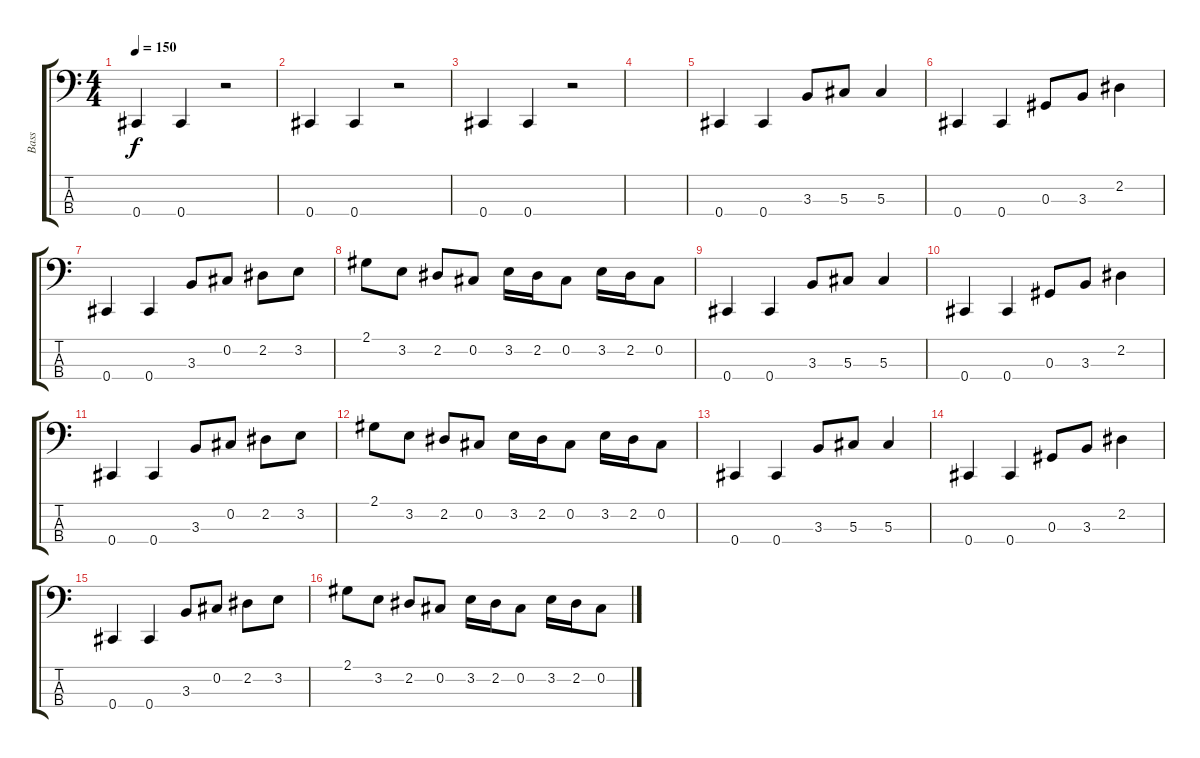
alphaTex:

\track ("Bass" "Bass") {instrument electricbassfinger}
\staff {score tabs}
\tuning (Gb2 Db2 Ab1 Db1) {hide}
\ts (4 4)
\tempo 150
\clef f4
\ks c
0.4.4{dy f} 0.4.4 r.2 |
0.4.4 0.4.4 r.2 |
0.4.4 0.4.4 r.2 |
|
0.4.4 0.4.4 3.3.8 5.3.8 5.3.4 |
0.4.4 0.4.4 0.3.8 3.3.8 2.2.4 |
0.4.4 0.4.4 3.3.8 0.2.8 2.2.8 3.2.8 |
2.1.8 3.2.8 2.2.8 0.2.8 3.2.16 2.2.16 0.2.8 3.2.16 2.2.16 0.2.8 |
0.4.4 0.4.4 3.3.8 5.3.8 5.3.4 |
0.4.4 0.4.4 0.3.8 3.3.8 2.2.4 |
0.4.4 0.4.4 3.3.8 0.2.8 2.2.8 3.2.8 |
2.1.8 3.2.8 2.2.8 0.2.8 3.2.16 2.2.16 0.2.8 3.2.16 2.2.16 0.2.8 |
0.4.4 0.4.4 3.3.8 5.3.8 5.3.4 |
0.4.4 0.4.4 0.3.8 3.3.8 2.2.4 |
0.4.4 0.4.4 3.3.8 0.2.8 2.2.8 3.2.8 |
2.1.8 3.2.8 2.2.8 0.2.8 3.2.16 2.2.16 0.2.8 3.2.16 2.2.16 0.2.8
